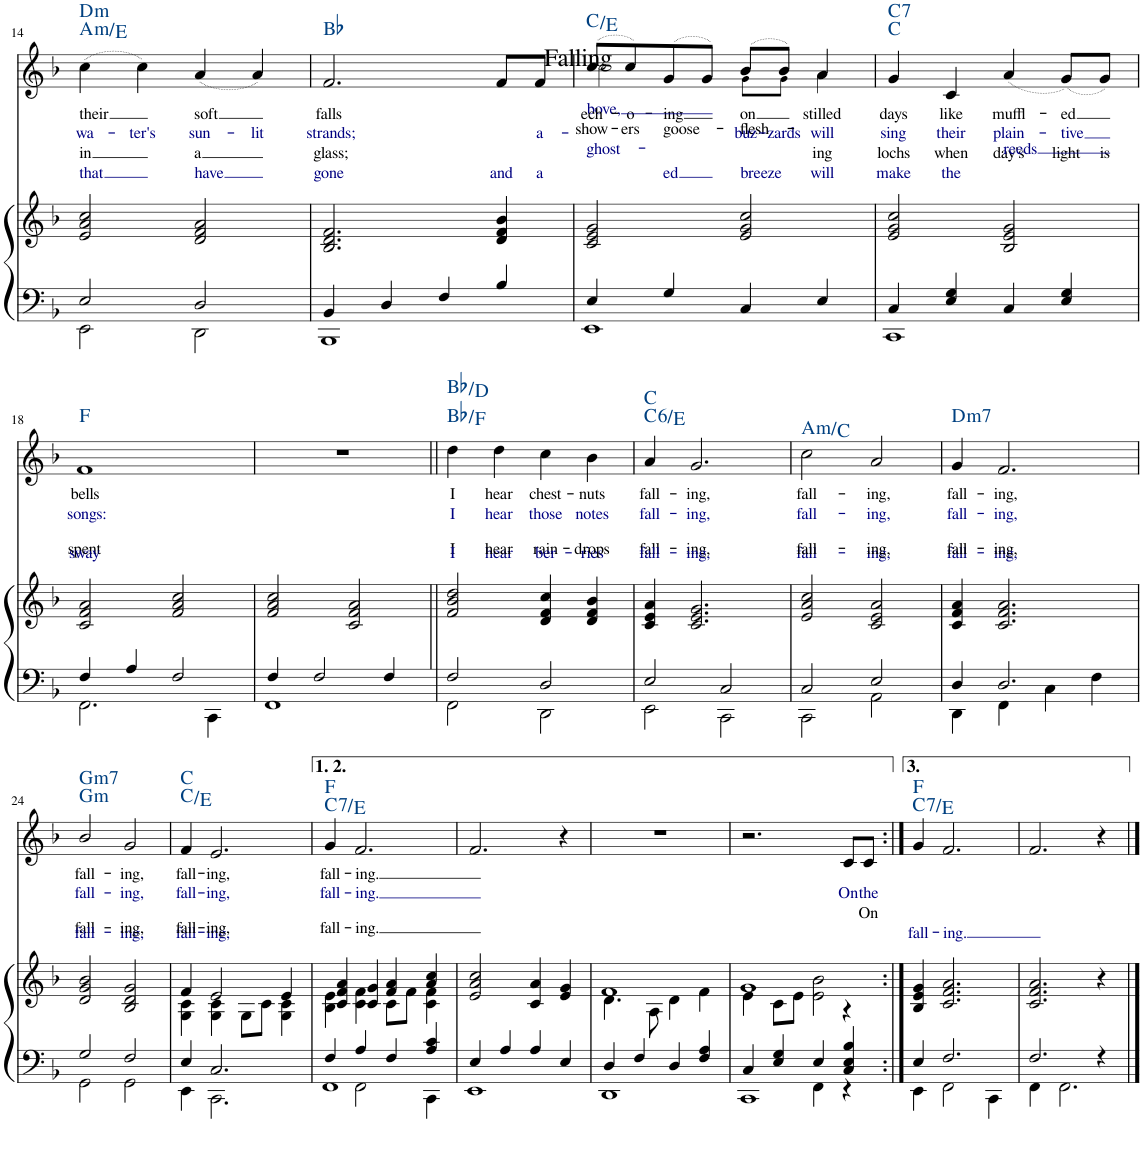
**kern	**kern	**kern	**text	**text	**text	**text	**text	**harte
*part2	*part2	*part1	*part1	*part1	*part1	*part1	*part1	*part1
*staff3	*staff2	*staff1	*staff1	*staff1	*staff1	*staff1	*staff1	*
*I"Piano	*	*I"Voice	*	*	*	*	*	*
*I'Pno	*	*	*	*	*	*	*	*
!!LO:PB:g=z
*clefF4	*clefG2	*clefG2	*	*	*	*	*	*
*k[b-]	*k[b-]	*k[b-]	*	*	*	*	*	*
*M2/2	*M2/2	*M2/2	*	*	*	*	*	*
=14	=14	=14	=14	=14	=14	=14	=14	=14
*^	*	*	*	*	*	*	*	*
!	!	!	!	!LO:LY:b	!LO:LY:b:color=#000080	!LO:LY:b	!LO:LY:b:color=#000080	!	!LO:H:n=1:kt=m
!	!	!	!	!	!	!	!	!	!LO:H:n=2:kt=m
2E/	2EE\	2e/ 2a/ 2cc/	(4cc\	their	wa-	in	that	.	A:min/5 D:min
!	!	!	!	!	!LO:LY:b:color=#000080	!	!	!	!
.	.	.	4cc\)	.	-ter's	.	.	.	.
!	!	!	!	!LO:LY:b	!LO:LY:b:color=#000080	!LO:LY:b	!LO:LY:b:color=#000080	!	!
2D/	2DD\	2d/ 2f/ 2a/	(4a/	soft	sun-	a	have	.	.
!	!	!	!	!	!LO:LY:b:color=#000080	!	!	!	!
.	.	.	4a/)	.	-lit	.	.	.	.
=15	=15	=15	=15	=15	=15	=15	=15	=15	=15
!	!	!	!	!LO:LY:b	!LO:LY:b:color=#000080	!LO:LY:b	!LO:LY:b:color=#000080	!	!
4BB-/	1BBB-	2.B-/ 2.d/ 2.f/	2.f/	falls	strands;	glass;	gone	.	Bb:maj
4D/	.	.	.	.	.	.	.	.	.
4F/	.	.	.	.	.	.	.	.	.
!	!	!	!	!	!	!	!LO:LY:b:color=#000080	!	!
4B-/	.	4d/ 4f/ 4b-/	8f/L	.	.	.	and	.	.
!	!	!	!	!	!LO:LY:b:color=#000080	!	!LO:LY:b:color=#000080	!	!
.	.	.	8f/J	.	a-	.	a	.	.
=16	=16	=16	=16	=16	=16	=16	=16	=16	=16
!	!	!	!	!LO:LY:b	!LO:LY:b:color=#000080	!LO:LY:b	!LO:LY:b:color=#000080	!	!
*	*	*	*^	*	*	*	*	*	*
4E/	1EE	2c/ 2e/ 2g/	(8cc/L	2cc!\	ech-	-bove,	show-	ghost-	.	C:maj/3
!	!	!	!	!	!LO:LY:b	!	!LO:LY:b	!	!	!
.	.	.	8cc/)	.	-o-	.	-ers	.	.	.
!	!	!	!	!	!LO:LY:b	!	!LO:LY:b	!LO:LY:b:color=#000080	!	!
4G/	.	.	(8g/	.	-ing	.	goose-	-ed	.	.
.	.	.	8g/J)	.	.	.	.	.	.	.
!	!	!	!	!	!LO:LY:b	!LO:LY:b:color=#000080	!LO:LY:b	!LO:LY:b:color=#000080	!	!
4C/	.	2e/ 2g/ 2cc/	(8b-/L	8g!\L	on	buz-	-flesh-	breeze	.	.
!	!	!	!	!	!	!LO:LY:b:color=#000080	!	!	!	!
.	.	.	8b-/J)	8g!\J	.	-zards	.	.	.	.
!	!	!	!	!	!LO:LY:b	!LO:LY:b:color=#000080	!LO:LY:b	!LO:LY:b:color=#000080	!	!
4E/	.	.	4a/	4a!\	stilled	will	-ing	will	.	.
=17	=17	=17	=17	=17	=17	=17	=17	=17	=17	=17
!	!	!	!	!	!LO:LY:b	!LO:LY:b:color=#000080	!LO:LY:b	!LO:LY:b:color=#000080	!	!LO:H:n=2:kt=7
*	*	*	*v	*v	*	*	*	*	*	*
4C/	1CC	2e/ 2g/ 2cc/	4g/	days	sing	lochs	make	.	C:maj C:7
!	!	!	!	!LO:LY:b	!LO:LY:b:color=#000080	!LO:LY:b	!LO:LY:b:color=#000080	!	!
4E/ 4G/	.	.	4c/	like	their	when	the	.	.
!	!	!	!	!LO:LY:b	!LO:LY:b:color=#000080	!LO:LY:b	!LO:LY:b:color=#000080	!	!
4C/	.	2B-/ 2e/ 2g/	(4a/	muffl-	plain-	day's	reeds	.	.
!	!	!	!	!LO:LY:b	!LO:LY:b:color=#000080	!LO:LY:b	!	!	!
4E/ 4G/	.	.	(8g/L)	-ed	-tive	light	.	.	.
!	!	!	!	!	!	!LO:LY:b	!	!	!
.	.	.	8g/J)	.	.	is	.	.	.
!!LO:LB:g=z
=18	=18	=18	=18	=18	=18	=18	=18	=18	=18
!	!	!	!	!LO:LY:b	!LO:LY:b:color=#000080	!	!LO:LY:b:color=#000080	!LO:LY:b	!
4F/	2.FF\	2c/ 2f/ 2a/	1f	bells	songs:	.	sway	spent	F:maj
4A/	.	.	.	.	.	.	.	.	.
2F/	.	2f/ 2a/ 2cc/	.	.	.	.	.	.	.
.	4CC\	.	.	.	.	.	.	.	.
=19	=19	=19	=19	=19	=19	=19	=19	=19	=19
4F/	1FF	2f/ 2a/ 2cc/	1r	.	.	.	.	.	.
2F/	.	.	.	.	.	.	.	.	.
.	.	2c/ 2f/ 2a/	.	.	.	.	.	.	.
4F/	.	.	.	.	.	.	.	.	.
=20||	=20||	=20||	=20||	=20||	=20||	=20||	=20||	=20||	=20||
!	!	!	!	!LO:LY:b	!LO:LY:b:color=#000080	!	!LO:LY:b:color=#000080	!LO:LY:b	!
2F/	2FF\	2f/ 2b-/ 2dd/	4dd\	I	I	.	I	I	Bb:maj/5 Bb:maj/3
!	!	!	!	!LO:LY:b	!LO:LY:b:color=#000080	!	!LO:LY:b:color=#000080	!LO:LY:b	!
.	.	.	4dd\	hear	hear	.	hear	hear	.
!	!	!	!	!LO:LY:b	!LO:LY:b:color=#000080	!	!LO:LY:b:color=#000080	!LO:LY:b	!
2D/	2DD\	4d/ 4f/ 4cc/	4cc\	chest-	those	.	ber-	rain-	.
!	!	!	!	!LO:LY:b	!LO:LY:b:color=#000080	!	!LO:LY:b:color=#000080	!LO:LY:b	!
.	.	4d/ 4f/ 4b-/	4b-\	-nuts	notes	.	-ries	-drops	.
=21	=21	=21	=21	=21	=21	=21	=21	=21	=21
!	!	!	!	!LO:LY:b	!LO:LY:b:color=#000080	!	!LO:LY:b:color=#000080	!LO:LY:b	!LO:H:n=1:kt=6
2E/	2EE\	4c/ 4e/ 4a/	4a/	fall-	fall-	.	fall-	fall-	C:maj6/3 C:maj
!	!	!	!	!LO:LY:b	!LO:LY:b:color=#000080	!	!LO:LY:b:color=#000080	!LO:LY:b	!
.	.	2.c/ 2.e/ 2.g/	2.g/	-ing,	-ing,	.	-ing,	-ing,	.
2C/	2CC\	.	.	.	.	.	.	.	.
=22	=22	=22	=22	=22	=22	=22	=22	=22	=22
!	!	!	!	!LO:LY:b	!LO:LY:b:color=#000080	!	!LO:LY:b:color=#000080	!LO:LY:b	!LO:H:kt=m
2C/	2CC\	2e/ 2a/ 2cc/	2cc\	fall-	fall-	.	fall-	fall-	A:min/b3
!	!	!	!	!LO:LY:b	!LO:LY:b:color=#000080	!	!LO:LY:b:color=#000080	!LO:LY:b	!
2E/	2AA\	2c/ 2e/ 2a/	2a/	-ing,	-ing,	.	-ing,	-ing,	.
=23	=23	=23	=23	=23	=23	=23	=23	=23	=23
!	!	!	!	!LO:LY:b	!LO:LY:b:color=#000080	!	!LO:LY:b:color=#000080	!LO:LY:b	!LO:H:kt=m7
4D/	4DD\	4c/ 4f/ 4a/	4g/	fall-	fall-	.	fall-	fall-	D:min7
!	!	!	!	!LO:LY:b	!LO:LY:b:color=#000080	!	!LO:LY:b:color=#000080	!LO:LY:b	!
2.D/	4FF\	2.c/ 2.f/ 2.a/	2.f/	-ing,	-ing,	.	-ing,	-ing,	.
.	4C\	.	.	.	.	.	.	.	.
.	4F\	.	.	.	.	.	.	.	.
!!LO:LB:g=z
=24	=24	=24	=24	=24	=24	=24	=24	=24	=24
!	!	!	!	!LO:LY:b	!LO:LY:b:color=#000080	!	!LO:LY:b:color=#000080	!LO:LY:b	!LO:H:n=1:kt=m
!	!	!	!	!	!	!	!	!	!LO:H:n=2:kt=m7
2G/	2GG\	2d/ 2g/ 2b-/	2b-/	fall-	fall-	.	fall-	fall-	G:min G:min7
!	!	!	!	!LO:LY:b	!LO:LY:b:color=#000080	!	!LO:LY:b:color=#000080	!LO:LY:b	!
2F/	2GG\	2B-/ 2d/ 2g/	2g/	-ing,	-ing,	.	-ing,	-ing,	.
=25	=25	=25	=25	=25	=25	=25	=25	=25	=25
*	*	*^	*	*	*	*	*	*	*
!	!	!	!	!	!LO:LY:b	!LO:LY:b:color=#000080	!	!LO:LY:b:color=#000080	!LO:LY:b	!
4E/	4EE\	4f/	4G\ 4c\	4f/	fall-	fall-	.	fall-	fall-	C:maj/3 C:maj
!	!	!	!	!	!LO:LY:b	!LO:LY:b:color=#000080	!	!LO:LY:b:color=#000080	!LO:LY:b	!
2.C/	2.CC\	2e/	4G\ 4c\	2.e/	-ing,	-ing,	.	-ing,	-ing,	.
.	.	.	8G\L	.	.	.	.	.	.	.
.	.	.	8c\J	.	.	.	.	.	.	.
.	.	4e/	4G\ 4c\	.	.	.	.	.	.	.
=26	=26	=26	=26	=26	=26	=26	=26	=26	=26	=26
!	!	!	!	!	!LO:LY:b	!LO:LY:b:color=#000080	!	!	!LO:LY:b	!LO:H:n=1:kt=7
4F/	1FF	4c/ 4f/ 4a/	4B-\ 4e\	4g/	fall-	fall-	.	.	fall-	C:7/3 F:maj
!	!	!	!	!	!LO:LY:b	!LO:LY:b:color=#000080	!	!	!LO:LY:b	!
4A/	.	4c/ 4g/	4c\ 4f\	2.f/	-ing.	-ing.	.	.	-ing.	.
4F/	.	4f/ 4a/	8c\L	.	.	.	.	.	.	.
.	.	.	8f\J	.	.	.	.	.	.	.
4A/ 4c/	.	4a/ 4cc/	4c\ 4f\	.	.	.	.	.	.	.
2.ryy	2FF\	2.ryy	2.ryy	2.ryy	.	.	.	.	.	.
.	4CC\	.	.	.	.	.	.	.	.	.
*	*	*v	*v	*	*	*	*	*	*	*
=27	=27	=27	=27	=27	=27	=27	=27	=27	=27
4E/	1EE	2e/ 2a/ 2cc/	2.f/	.	.	.	.	.	.
4A/	.	.	.	.	.	.	.	.	.
4A/	.	4c/ 4a/	.	.	.	.	.	.	.
4E/	.	4e/ 4g/	4r	.	.	.	.	.	.
=28	=28	=28	=28	=28	=28	=28	=28	=28	=28
*	*	*^	*	*	*	*	*	*	*
4D/	1DD	1f	4.d\	1r	.	.	.	.	.	.
4F/	.	.	.	.	.	.	.	.	.	.
.	.	.	8A\	.	.	.	.	.	.	.
4D/	.	.	4d\	.	.	.	.	.	.	.
4F/ 4A/	.	.	4f\	.	.	.	.	.	.	.
=29	=29	=29	=29	=29	=29	=29	=29	=29	=29	=29
4C/	1CC	1g	4e\	2.r	.	.	.	.	.	.
4E/ 4G/	.	.	8c\L	.	.	.	.	.	.	.
.	.	.	8e\J	.	.	.	.	.	.	.
4E/	.	.	2e\ 2b-\	.	.	.	.	.	.	.
!	!	!	!	!	!	!LO:LY:b:color=#000080	!	!	!	!
4C/ 4E/ 4B-/	.	.	.	8c/L	.	On	.	.	.	.
!	!	!	!	!	!	!LO:LY:b:color=#000080	!LO:LY:b	!	!	!
.	.	.	.	8c/J	.	the	On	.	.	.
2ryy	4FF\	4ryy	4r	2ryy	.	.	.	.	.	.
.	4r	4ryy	4ryy	.	.	.	.	.	.	.
=30:|!	=30:|!	=30:|!	=30:|!	=30:|!	=30:|!	=30:|!	=30:|!	=30:|!	=30:|!	=30:|!
!	!	!	!	!	!	!	!	!LO:LY:b:color=#000080	!	!LO:H:n=1:kt=7
*	*	*v	*v	*	*	*	*	*	*	*
4E/	4EE\	4B-/ 4e/ 4g/	4g/	.	.	.	fall-	.	C:7/3 F:maj
!	!	!	!	!	!	!	!LO:LY:b:color=#000080	!	!
2.F/	2FF\	2.c/ 2.f/ 2.a/	2.f/	.	.	.	-ing.	.	.
.	4CC\	.	.	.	.	.	.	.	.
=31	=31	=31	=31	=31	=31	=31	=31	=31	=31
2.F/	4FF\	2.c/ 2.f/ 2.a/	2.f/	.	.	.	.	.	.
.	2.FF\	.	.	.	.	.	.	.	.
4r	.	4r	4r	.	.	.	.	.	.
*v	*v	*	*	*	*	*	*	*	*
==	==	==	==	==	==	==	==	==
*-	*-	*-	*-	*-	*-	*-	*-	*-
